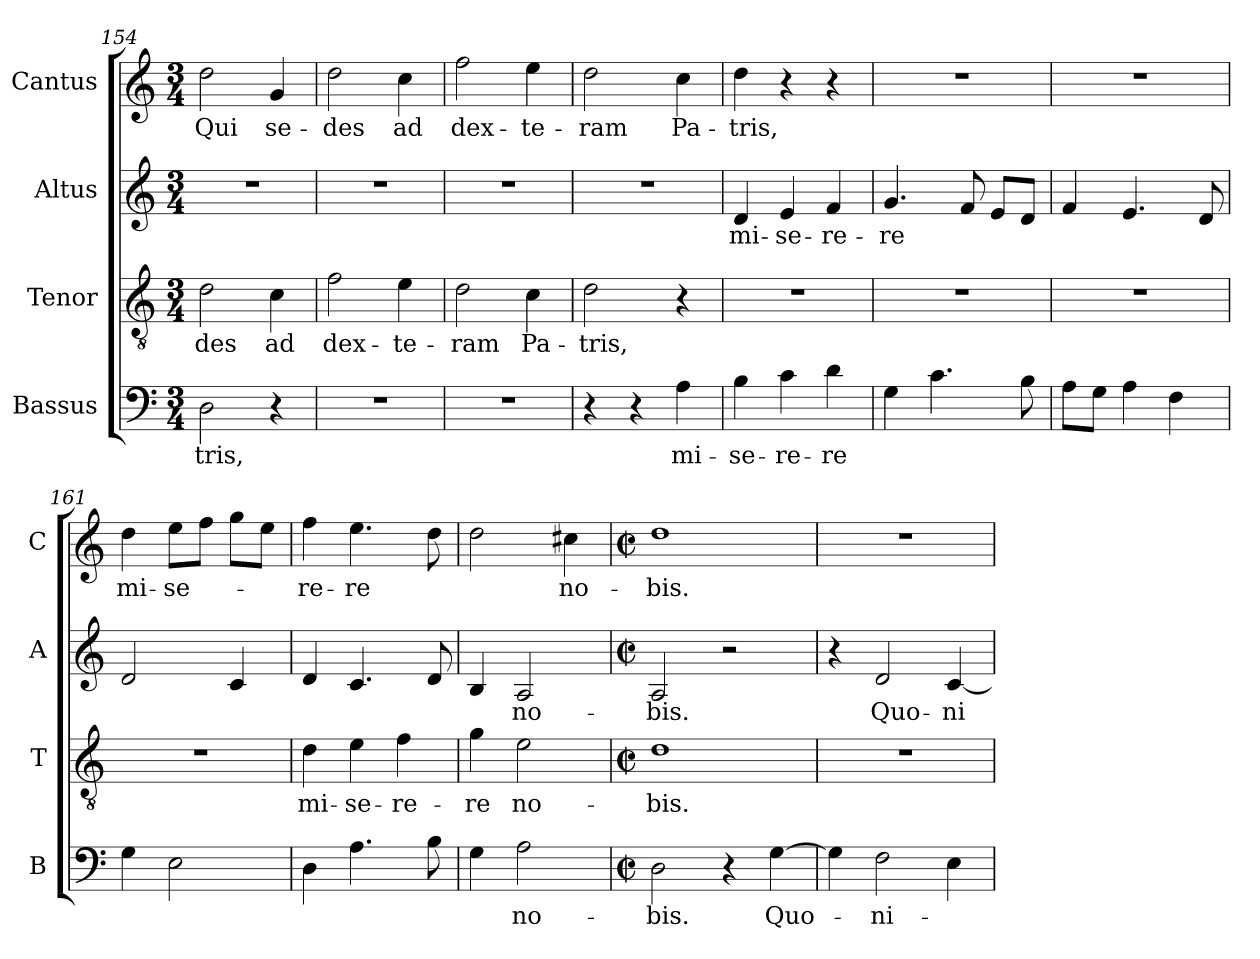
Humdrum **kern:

**kern	**text	**kern	**text	**kern	**text	**kern	**text
*part4	*part4	*part3	*part3	*part2	*part2	*part1	*part1
*staff4	*staff4	*staff3	*staff3	*staff2	*staff2	*staff1	*staff1
*I"Bassus	*	*I"Tenor	*	*I"Altus	*	*I"Cantus	*
*I'B	*	*I'T	*	*I'A	*	*I'C	*
*clefF4	*	*clefGv2	*	*clefG2	*	*clefG2	*
*k[]	*	*k[]	*	*k[]	*	*k[]	*
*C:	*	*C:	*	*C:	*	*C:	*
*M3/4	*	*M3/4	*	*M3/4	*	*M3/4	*
=154	=154	=154	=154	=154	=154	=154	=154
!	!LO:LY:b	!	!	!	!	!	!
!	!	!	!LO:LY:b	!	!	!	!
!	!	!	!	!	!	!	!LO:LY:b
2D\	-tris,	2d\	-des	2.r	.	2dd\	Qui
!	!	!	!LO:LY:b	!	!	!	!
!	!	!	!	!	!	!	!LO:LY:b
4r	.	4c\	ad	.	.	4g/	se-
=155	=155	=155	=155	=155	=155	=155	=155
!	!	!	!LO:LY:b	!	!	!	!
!	!	!	!	!	!	!	!LO:LY:b
2.r	.	2f\	dex-	2.r	.	2dd\	-des
!	!	!	!LO:LY:b	!	!	!	!
!	!	!	!	!	!	!	!LO:LY:b
.	.	4e\	-te-	.	.	4cc\	ad
!!LO:LB:g=z
=156	=156	=156	=156	=156	=156	=156	=156
!	!	!	!LO:LY:b	!	!	!	!
!	!	!	!	!	!	!	!LO:LY:b
2.r	.	2d\	-ram	2.r	.	2ff\	dex-
!	!	!	!LO:LY:b	!	!	!	!
!	!	!	!	!	!	!	!LO:LY:b
.	.	4c\	Pa-	.	.	4ee\	-te-
=157	=157	=157	=157	=157	=157	=157	=157
!	!	!	!LO:LY:b	!	!	!	!
!	!	!	!	!	!	!	!LO:LY:b
4r	.	2d\	-tris,	2.r	.	2dd\	-ram
4r	.	.	.	.	.	.	.
!	!LO:LY:b	!	!	!	!	!	!
!	!	!	!	!	!	!	!LO:LY:b
4A\	mi-	4r	.	.	.	4cc\	Pa-
=158	=158	=158	=158	=158	=158	=158	=158
!	!LO:LY:b	!	!	!	!	!	!
!	!	!	!	!	!LO:LY:b	!	!
!	!	!	!	!	!	!	!LO:LY:b
4B\	-se-	2.r	.	4d/	mi-	4dd\	-tris,
!	!LO:LY:b	!	!	!	!	!	!
!	!	!	!	!	!LO:LY:b	!	!
4c\	-re-	.	.	4e/	-se-	4r	.
!	!LO:LY:b	!	!	!	!	!	!
!	!	!	!	!	!LO:LY:b	!	!
4d\	-re	.	.	4f/	-re-	4r	.
=159	=159	=159	=159	=159	=159	=159	=159
!	!	!	!	!	!LO:LY:b	!	!
4G\	.	2.r	.	4.g/	-re	2.r	.
4.c\	.	.	.	.	.	.	.
.	.	.	.	8f/	.	.	.
.	.	.	.	8e/L	.	.	.
8B\	.	.	.	8d/J	.	.	.
=160	=160	=160	=160	=160	=160	=160	=160
8A\L	.	2.r	.	4f/	.	2.r	.
8G\J	.	.	.	.	.	.	.
4A\	.	.	.	4.e/	.	.	.
4F\	.	.	.	.	.	.	.
.	.	.	.	8d/	.	.	.
=161	=161	=161	=161	=161	=161	=161	=161
!	!	!	!	!	!	!	!LO:LY:b
4G\	.	2.r	.	2d/	.	4dd\	mi-
!	!	!	!	!	!	!	!LO:LY:b
2E\	.	.	.	.	.	8ee\L	-se-
.	.	.	.	.	.	8ff\J	.
.	.	.	.	4c/	.	8gg\L	.
.	.	.	.	.	.	8ee\J	.
=162	=162	=162	=162	=162	=162	=162	=162
!	!	!	!LO:LY:b	!	!	!	!
!	!	!	!	!	!	!	!LO:LY:b
4D\	.	4d\	mi-	4d/	.	4ff\	-re-
!	!	!	!LO:LY:b	!	!	!	!
!	!	!	!	!	!	!	!LO:LY:b
4.A\	.	4e\	-se-	4.c/	.	4.ee\	-re
!	!	!	!LO:LY:b	!	!	!	!
.	.	4f\	-re-	.	.	.	.
8B\	.	.	.	8d/	.	8dd\	.
=163	=163	=163	=163	=163	=163	=163	=163
!	!	!	!LO:LY:b	!	!	!	!
4G\	.	4g\	-re	4B/	.	2dd\	.
!	!LO:LY:b	!	!	!	!	!	!
!	!	!	!LO:LY:b	!	!	!	!
!	!	!	!	!	!LO:LY:b	!	!
2A\	no-	2e\	no-	2A/	no-	.	.
!	!	!	!	!	!	!	!LO:LY:b
.	.	.	.	.	.	4cc#X\	no-
!!LO:LB:g=z
=164	=164	=164	=164	=164	=164	=164	=164
*M2/2	*	*M2/2	*	*M2/2	*	*M2/2	*
*met(c|)	*	*met(c|)	*	*met(c|)	*	*met(c|)	*
!	!LO:LY:b	!	!	!	!	!	!
!	!	!	!LO:LY:b	!	!	!	!
!	!	!	!	!	!LO:LY:b	!	!
!	!	!	!	!	!	!	!LO:LY:b
2D\	-bis.	1d	-bis.	2A/	-bis.	1dd	-bis.
4r	.	.	.	2r	.	.	.
!	!LO:LY:b	!	!	!	!	!	!
[4G\	Quo-	.	.	.	.	.	.
=165	=165	=165	=165	=165	=165	=165	=165
4G\]	.	1r	.	4r	.	1r	.
!	!LO:LY:b	!	!	!	!	!	!
!	!	!	!	!	!LO:LY:b	!	!
2F\	-ni-	.	.	2d/	Quo-	.	.
!	!	!	!	!	!LO:LY:b	!	!
4E\	.	.	.	[4c/	-ni-	.	.
=	=	=	=	=	=	=	=
*-	*-	*-	*-	*-	*-	*-	*-
